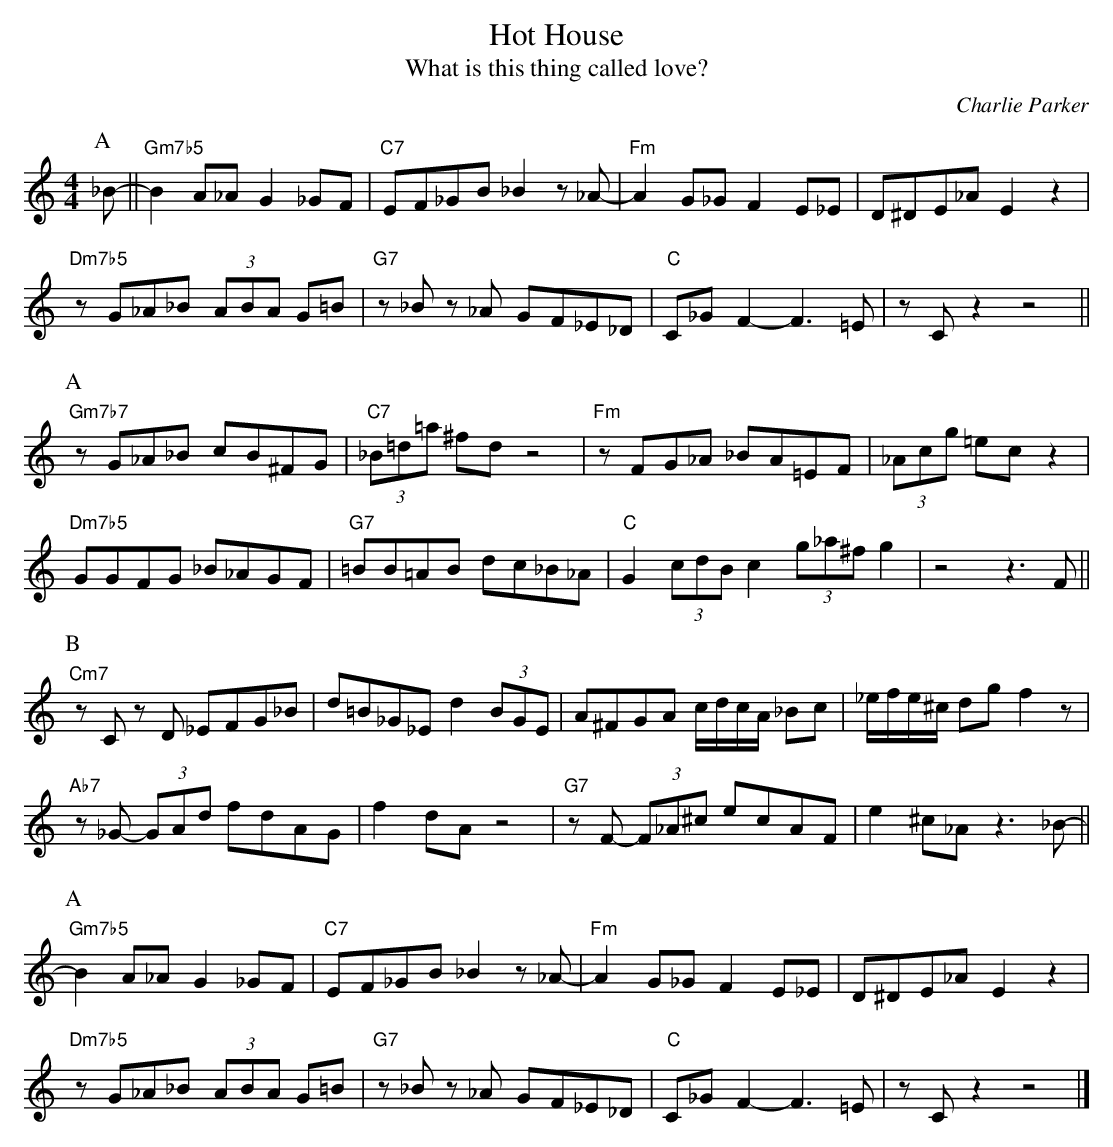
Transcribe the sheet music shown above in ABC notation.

X:1
T:Hot House
T:What is this thing called love?
C:Charlie Parker
M:4/4
L:1/8
K:C
P:A
_B- || "Gm7b5"B2A_A G2_GF | "C7"EF_GB _B2z_A- | "Fm"A2G_G F2E_E | D^DE_A E2z2 |
"Dm7b5"zG_A_B (3ABA G=B | "G7"z_B z_A GF_E_D | "C"C_GF2- F3=E | zCz2 z4 ||
P:A
"Gm7b7"zG_A_B cB^FG | "C7"(3_B=d=a ^fd z4 | "Fm" zFG_A _BA=EF | (3_Acg =ecz2 |
"Dm7b5"GGFG _B_AGF | "G7"=BB=AB dc_B_A | "C"G2 (3cdB c2 (3g_a^f g2 | z4 z3F ||
P:B
"Cm7"zC zD _EFG_B | d=B_G_E d2(3BGE | A^FGA c/d/c/A/ _Bc | _e/f/e/^c/ dg f2z |
"Ab7"z_G- (3GAd fdAG | f2dAz4 | "G7"zF- (3F_A^c ecAF | e2^c_A z3_B- ||
P:A
"Gm7b5"B2A_A G2_GF | "C7"EF_GB _B2z_A- | "Fm"A2G_G F2E_E | D^DE_A E2z2 |
"Dm7b5"zG_A_B (3ABA G=B | "G7"z_B z_A GF_E_D | "C"C_GF2- F3=E | zCz2 z4 |]
